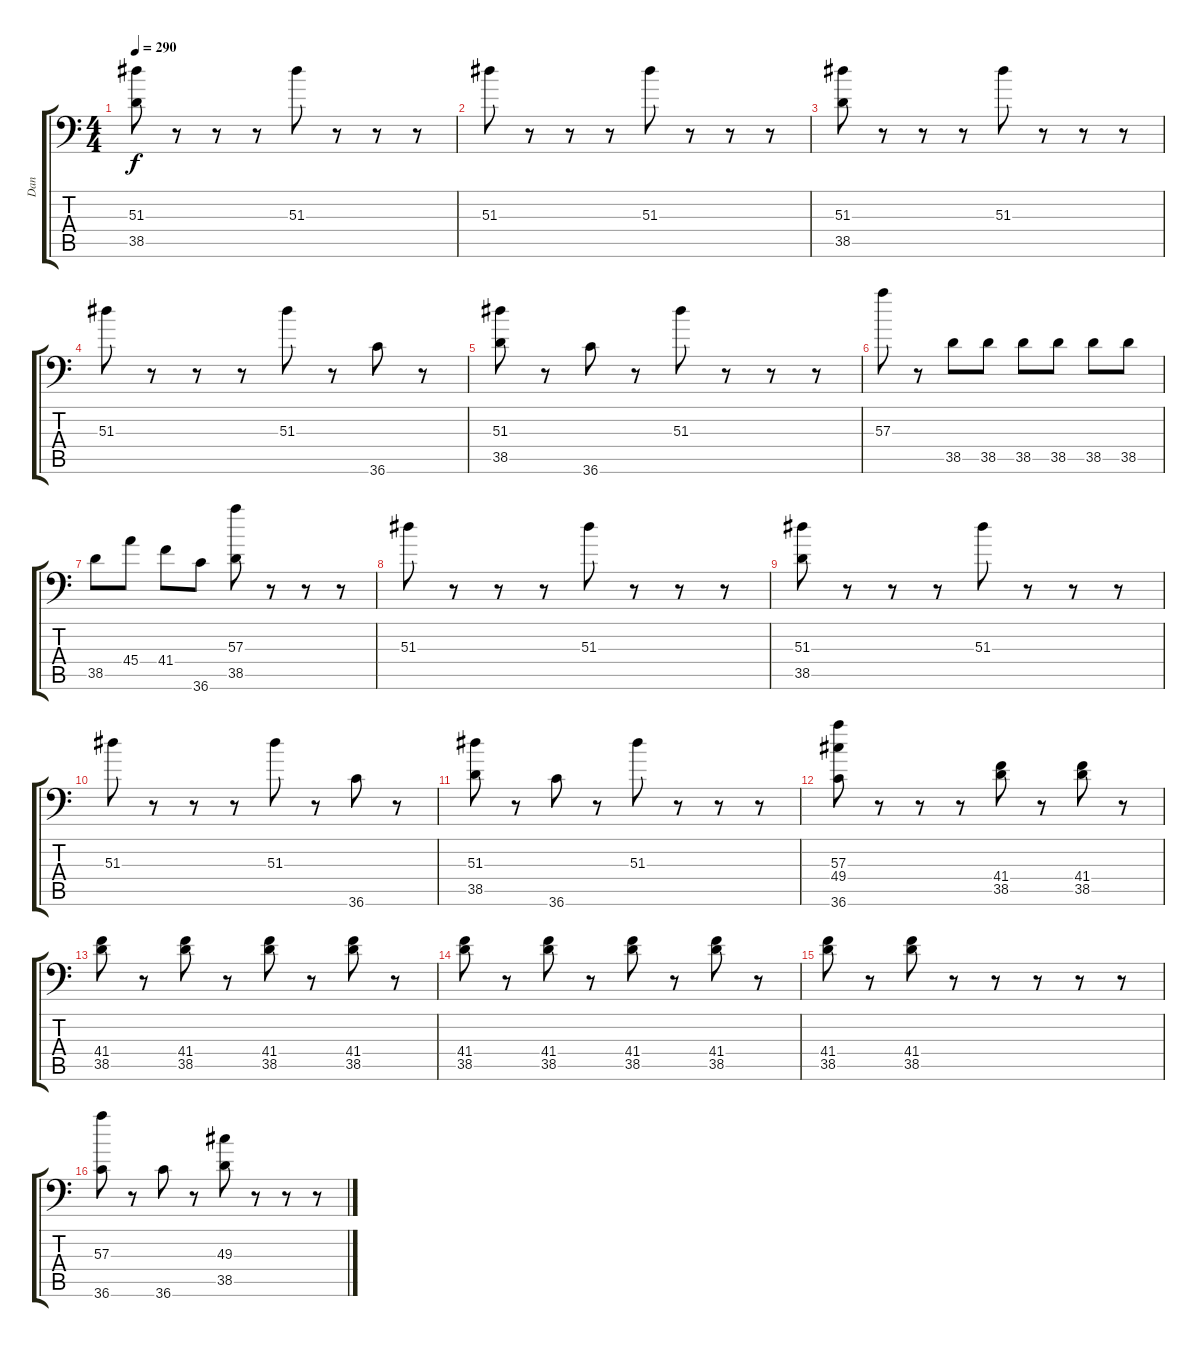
\track ("Dan" "Dan") {instrument acousticgrandpiano}
\staff {score tabs}
\tuning (C-1 C-1 C-1 C-1 C-1 C-1) {hide}
\ts (4 4)
\tempo 290
\clef f4
\ks c
(51.3 38.5).8{dy f} r.8 r.8 r.8 51.3.8 r.8 r.8 r.8 |
51.3.8 r.8 r.8 r.8 51.3.8 r.8 r.8 r.8 |
(51.3 38.5).8 r.8 r.8 r.8 51.3.8 r.8 r.8 r.8 |
51.3.8 r.8 r.8 r.8 51.3.8 r.8 36.6.8 r.8 |
(51.3 38.5).8 r.8 36.6.8 r.8 51.3.8 r.8 r.8 r.8 |
57.3.8 r.8 38.5.8 38.5.8 38.5.8 38.5.8 38.5.8 38.5.8 |
38.5.8 45.4.8 41.4.8 36.6.8 (57.3 38.5).8 r.8 r.8 r.8 |
51.3.8 r.8 r.8 r.8 51.3.8 r.8 r.8 r.8 |
(51.3 38.5).8 r.8 r.8 r.8 51.3.8 r.8 r.8 r.8 |
51.3.8 r.8 r.8 r.8 51.3.8 r.8 36.6.8 r.8 |
(51.3 38.5).8 r.8 36.6.8 r.8 51.3.8 r.8 r.8 r.8 |
(57.3 49.4 36.6).8 r.8 r.8 r.8 (41.4 38.5).8 r.8 (41.4 38.5).8 r.8 |
(41.4 38.5).8 r.8 (41.4 38.5).8 r.8 (41.4 38.5).8 r.8 (41.4 38.5).8 r.8 |
(41.4 38.5).8 r.8 (41.4 38.5).8 r.8 (41.4 38.5).8 r.8 (41.4 38.5).8 r.8 |
(41.4 38.5).8 r.8 (41.4 38.5).8 r.8 r.8 r.8 r.8 r.8 |
(57.3 36.6).8 r.8 36.6.8 r.8 (49.3 38.5).8 r.8 r.8 r.8
